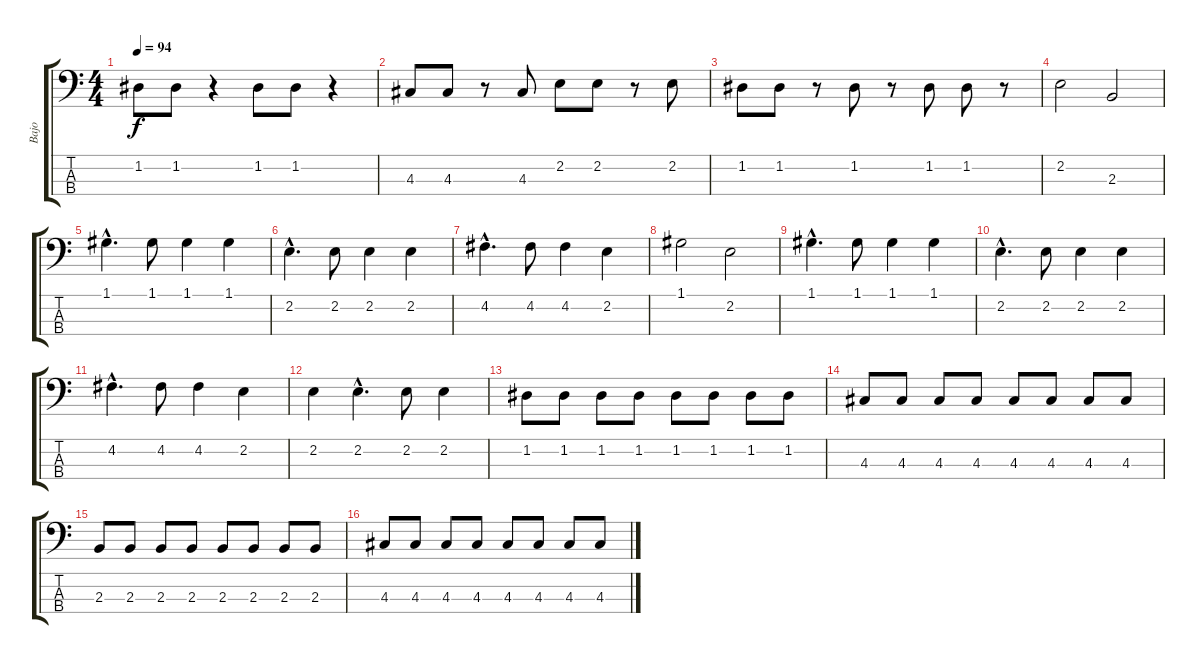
\track ("Bajo" "Bajo") {instrument electricbassfinger}
\staff {score tabs}
\tuning (G2 D2 A1 E1) {hide}
\ts (4 4)
\tempo 94
\clef f4
\ks c
1.2.8{dy f} 1.2.8 r.4 1.2.8 1.2.8 r.4 |
4.3.8 4.3.8 r.8 4.3.8 2.2.8 2.2.8 r.8 2.2.8 |
1.2.8 1.2.8 r.8 1.2.8 r.8 1.2.8 1.2.8 r.8 |
2.2.2 2.3.2 |
1.1{hac}.4{d} 1.1.8 1.1.4 1.1.4 |
2.2{hac}.4{d} 2.2.8 2.2.4 2.2.4 |
4.2{hac}.4{d} 4.2.8 4.2.4 2.2.4 |
1.1.2 2.2.2 |
1.1{hac}.4{d} 1.1.8 1.1.4 1.1.4 |
2.2{hac}.4{d} 2.2.8 2.2.4 2.2.4 |
4.2{hac}.4{d} 4.2.8 4.2.4 2.2.4 |
2.2.4 2.2{hac}.4{d} 2.2.8 2.2.4 |
1.2.8 1.2.8 1.2.8 1.2.8 1.2.8 1.2.8 1.2.8 1.2.8 |
4.3.8 4.3.8 4.3.8 4.3.8 4.3.8 4.3.8 4.3.8 4.3.8 |
2.3.8 2.3.8 2.3.8 2.3.8 2.3.8 2.3.8 2.3.8 2.3.8 |
4.3.8 4.3.8 4.3.8 4.3.8 4.3.8 4.3.8 4.3.8 4.3.8
